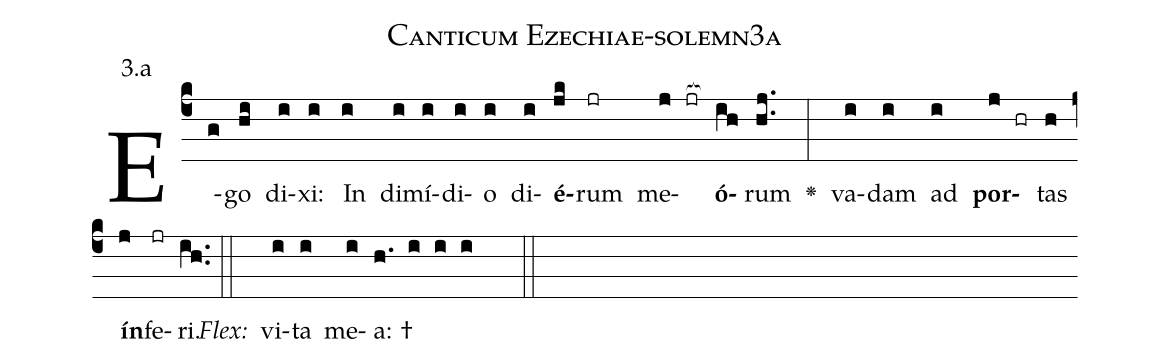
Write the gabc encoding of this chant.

name: Canticum Ezechiae-solemn3a;
annotation: 3.a;
%%
(c4)E(g)go(hi) di(i)xi:(i) In(i) di(i)mí(i)di(i)o(i) di(i)<b>é</b>(jk)rum(jr) me(j jr[ocb:1{])<b>ó</b>(ih[ocb:0}])rum(hj..) <v>\greheightstar</v>(:) va(i)dam(i) ad(i) <b>por</b>(j hr)tas(h) <b>ín</b>(j)fe(jr)ri.(ih..) (::)
<i>Flex:</i>()  vi(i)ta(i) me(i)a: †(h. i i i  ::)

%E(i) u(i) o(j) u(h) a(j) e.(ih..) (::)
